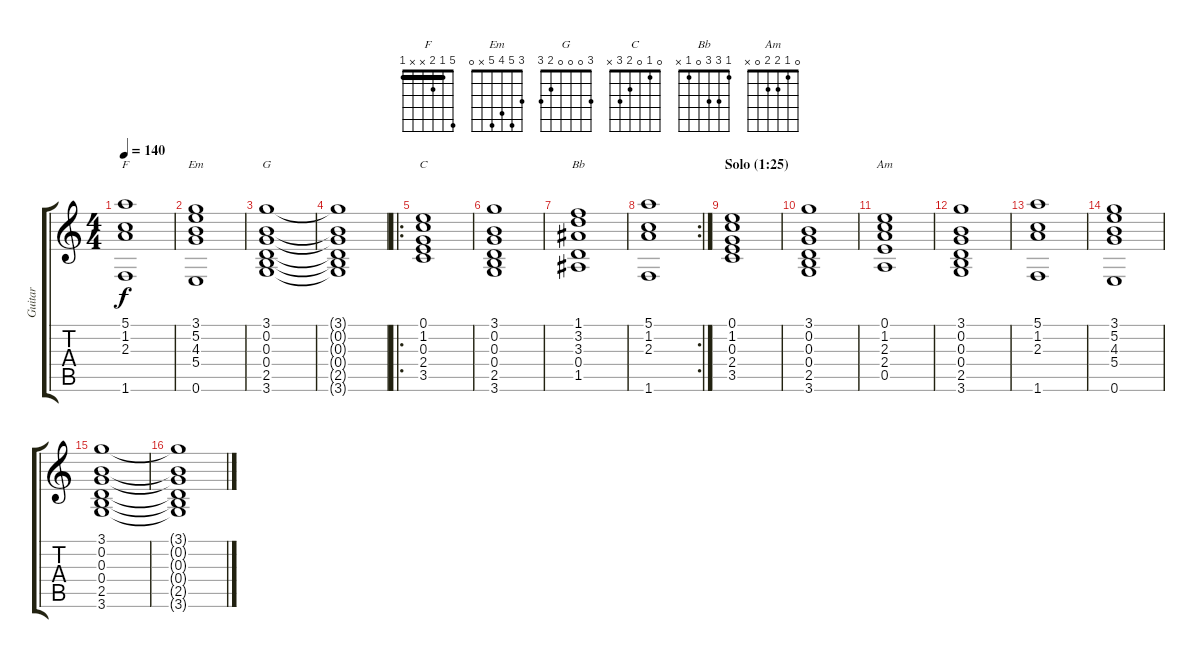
\track ("Guitar" "Guitar") {instrument distortionguitar}
\staff {score tabs}
\tuning (E4 B3 G3 D3 A2 E2) {hide}
\chord ("F" 5 1 2 x x 1) {barre 1}
\chord ("Em" 3 5 4 5 x 0)
\chord ("G" 3 0 0 0 2 3)
\chord ("C" 0 1 0 2 3 x)
\chord ("Bb" 1 3 3 0 1 x)
\chord ("Am" 0 1 2 2 0 x)
\ts (4 4)
\tempo 140
\clef g2
\ks c
(5.1 1.2 2.3 1.6).1{ch "F" dy f} |
(3.1 5.2 4.3 5.4 0.6).1{ch "Em"} |
(3.1 0.2 0.3 0.4 2.5 3.6).1{ch "G"} |
(3.1{t} 0.2{t} 0.3{t} 0.4{t} 2.5{t} 3.6{t}).1 |
\ro
(0.1 1.2 0.3 2.4 3.5).1{ch "C"} |
(3.1 0.2 0.3 0.4 2.5 3.6).1 |
(1.1 3.2 3.3 0.4 1.5).1{ch "Bb"} |
\rc 2
(5.1 1.2 2.3 1.6).1 |
\section ("" "Solo (1:25)")
(0.1 1.2 0.3 2.4 3.5).1 |
(3.1 0.2 0.3 0.4 2.5 3.6).1 |
(0.1 1.2 2.3 2.4 0.5).1{ch "Am"} |
(3.1 0.2 0.3 0.4 2.5 3.6).1 |
(5.1 1.2 2.3 1.6).1 |
(3.1 5.2 4.3 5.4 0.6).1 |
(3.1 0.2 0.3 0.4 2.5 3.6).1 |
(3.1{t} 0.2{t} 0.3{t} 0.4{t} 2.5{t} 3.6{t}).1
